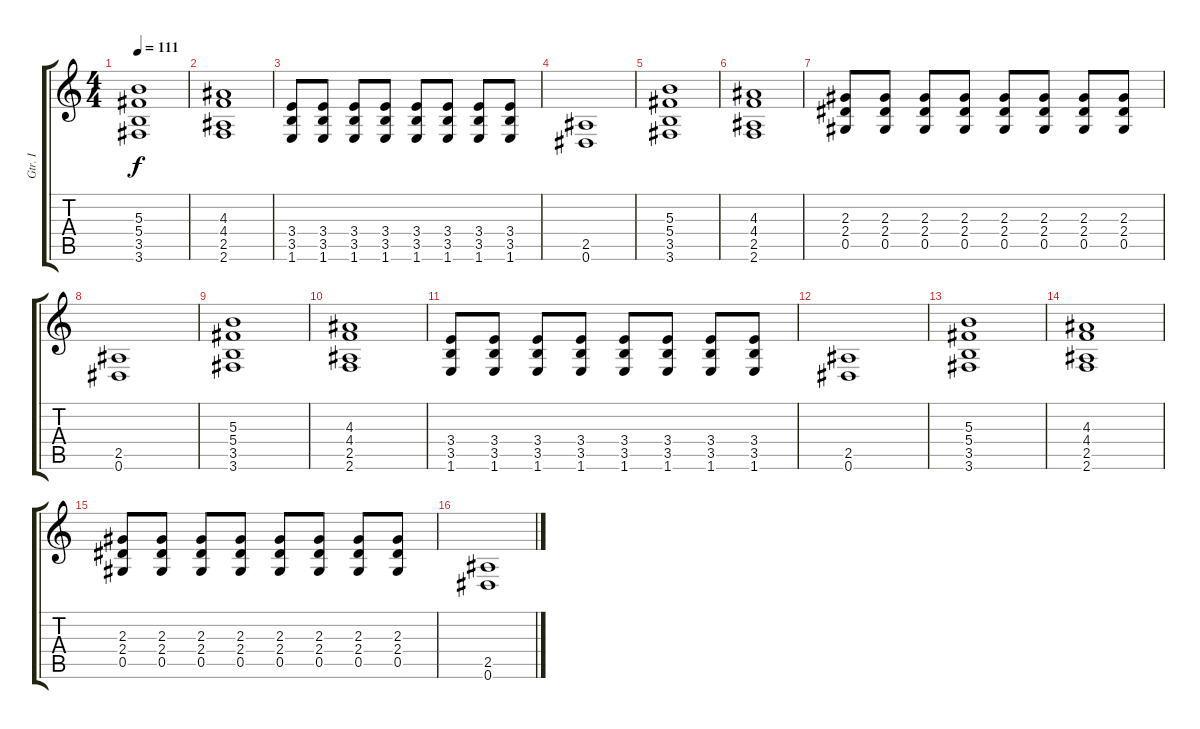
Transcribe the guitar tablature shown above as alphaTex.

\track ("Gtr. I" "Gtr. I") {instrument distortionguitar}
\staff {score tabs}
\tuning (Eb4 Bb3 Gb3 Db3 Ab2 Eb2) {hide}
\ts (4 4)
\tempo 111
\clef g2
\ks c
(5.3 5.4 3.5 3.6).1{dy f} |
(4.3 4.4 2.5 2.6).1 |
(3.4 3.5 1.6).8 (3.4 3.5 1.6).8 (3.4 3.5 1.6).8 (3.4 3.5 1.6).8 (3.4 3.5 1.6).8 (3.4 3.5 1.6).8 (3.4 3.5 1.6).8 (3.4 3.5 1.6).8 |
(2.5 0.6).1 |
(5.3 5.4 3.5 3.6).1 |
(4.3 4.4 2.5 2.6).1 |
(2.3 2.4 0.5).8 (2.3 2.4 0.5).8 (2.3 2.4 0.5).8 (2.3 2.4 0.5).8 (2.3 2.4 0.5).8 (2.3 2.4 0.5).8 (2.3 2.4 0.5).8 (2.3 2.4 0.5).8 |
(2.5 0.6).1 |
(5.3 5.4 3.5 3.6).1 |
(4.3 4.4 2.5 2.6).1 |
(3.4 3.5 1.6).8 (3.4 3.5 1.6).8 (3.4 3.5 1.6).8 (3.4 3.5 1.6).8 (3.4 3.5 1.6).8 (3.4 3.5 1.6).8 (3.4 3.5 1.6).8 (3.4 3.5 1.6).8 |
(2.5 0.6).1 |
(5.3 5.4 3.5 3.6).1 |
(4.3 4.4 2.5 2.6).1 |
(2.3 2.4 0.5).8 (2.3 2.4 0.5).8 (2.3 2.4 0.5).8 (2.3 2.4 0.5).8 (2.3 2.4 0.5).8 (2.3 2.4 0.5).8 (2.3 2.4 0.5).8 (2.3 2.4 0.5).8 |
(2.5 0.6).1
